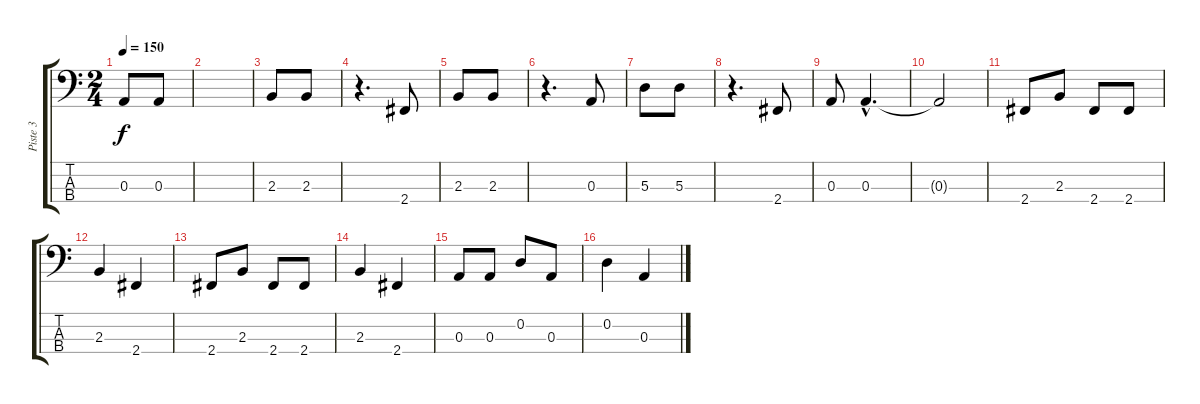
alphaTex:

\track ("Piste 3" "Piste 3") {instrument electricbassfinger}
\staff {score tabs}
\tuning (G2 D2 A1 E1) {hide}
\ts (2 4)
\tempo 150
\clef f4
\ks c
0.3.8{dy f} 0.3.8 |
|
2.3.8 2.3.8 |
r.4{d} 2.4.8 |
2.3.8 2.3.8 |
r.4{d} 0.3.8 |
5.3.8 5.3.8 |
r.4{d} 2.4.8 |
0.3.8 0.3{hac}.4{d} |
0.3{t}.2 |
2.4.8 2.3.8 2.4.8 2.4.8 |
2.3.4 2.4.4 |
2.4.8 2.3.8 2.4.8 2.4.8 |
2.3.4 2.4.4 |
0.3.8 0.3.8 0.2.8 0.3.8 |
0.2.4 0.3.4
